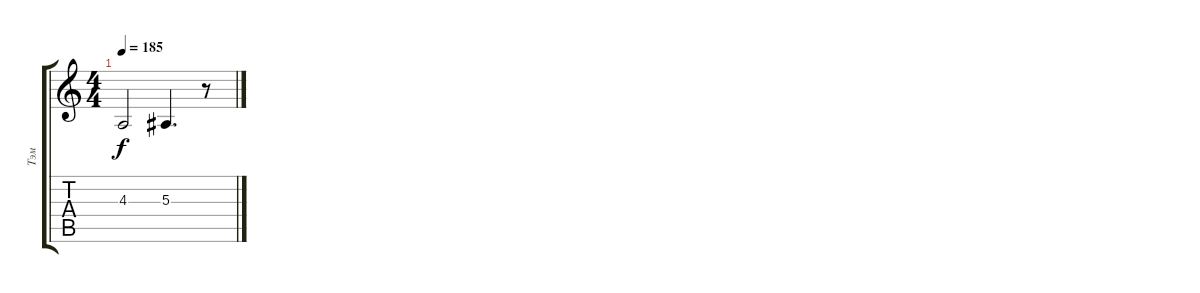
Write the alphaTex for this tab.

\track ("Тэм" "Тэм") {instrument clarinet}
\staff {score tabs}
\tuning (D4 A3 F3 C3 G2 D2) {hide}
\ts (4 4)
\tempo 185
\clef g2
\ks c
4.3.2{dy f} 5.3.4{d} r.8
